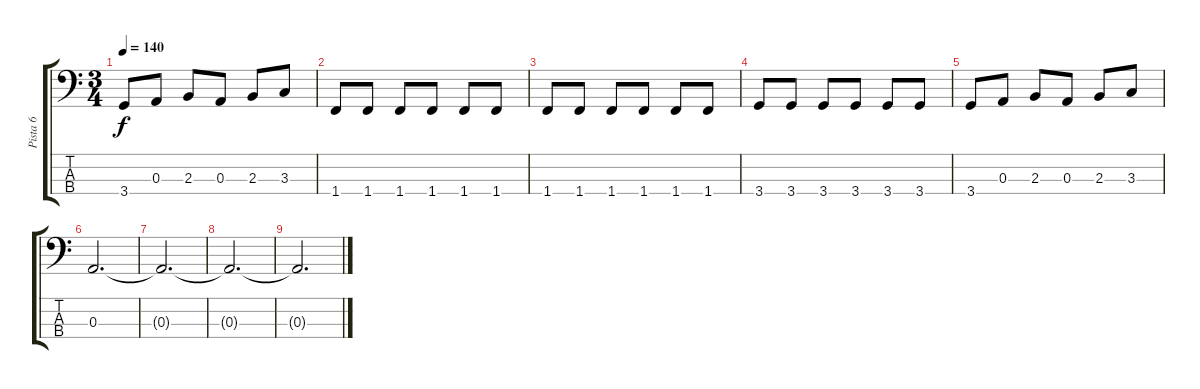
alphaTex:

\track ("Pista 6" "Pista 6") {instrument electricbassfinger}
\staff {score tabs}
\tuning (G2 D2 A1 E1) {hide}
\ts (3 4)
\tempo 140
\clef f4
\ks c
3.4.8{dy f} 0.3.8 2.3.8 0.3.8 2.3.8 3.3.8 |
1.4.8 1.4.8 1.4.8 1.4.8 1.4.8 1.4.8 |
1.4.8 1.4.8 1.4.8 1.4.8 1.4.8 1.4.8 |
3.4.8 3.4.8 3.4.8 3.4.8 3.4.8 3.4.8 |
3.4.8 0.3.8 2.3.8 0.3.8 2.3.8 3.3.8 |
0.3.2{d} |
0.3{t}.2{d} |
0.3{t}.2{d} |
0.3{t}.2{d}
